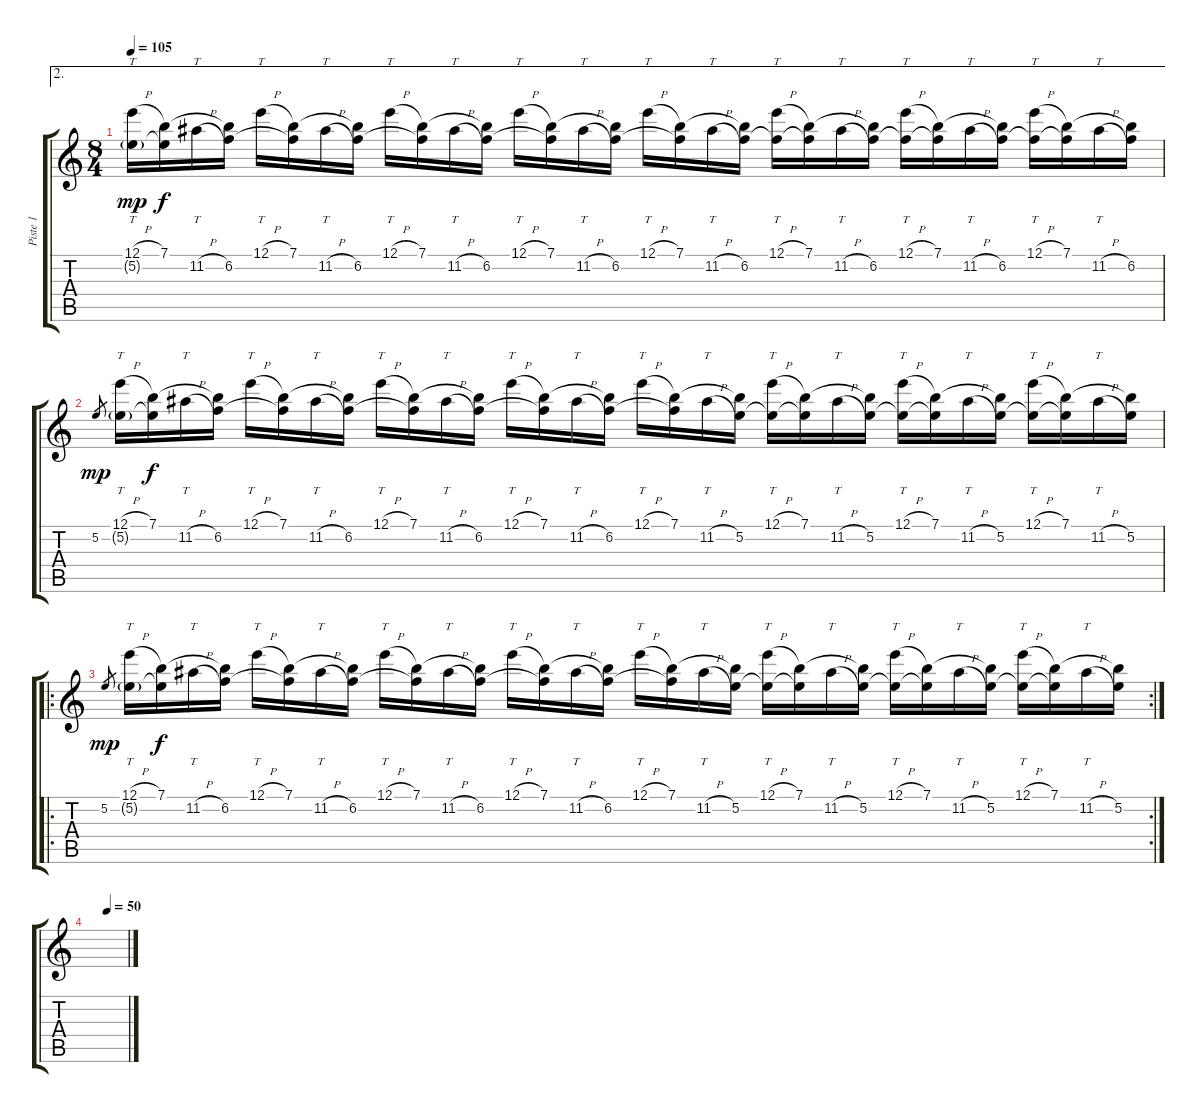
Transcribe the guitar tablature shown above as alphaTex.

\track ("Piste 1" "Piste 1") {instrument electricguitarjazz}
\staff {score tabs}
\tuning (E4 B3 G3 D3 A2 E2) {hide}
\ae 2
\ts (8 4)
\tempo 105
\clef g2
\ks c
(12.1{h} 5.2{g}).16{tt dy mp balance 0} (7.1 5.2{t}).16{dy f} 11.2{h}.16{tt} (7.1{t} 6.2).16 12.1{h}.16{tt} (7.1 6.2{t}).16 11.2{h}.16{tt} (7.1{t} 6.2).16 12.1{h}.16{tt} (7.1 6.2{t}).16 11.2{h}.16{tt} (7.1{t} 6.2).16 12.1{h}.16{tt} (7.1 6.2{t}).16 11.2{h}.16{tt} (7.1{t} 6.2).16 12.1{h}.16{tt} (7.1 6.2{t}).16 11.2{h}.16{tt} (7.1{t} 6.2).16 (12.1{h} 6.2{t}).16{tt} (7.1 6.2{t}).16 11.2{h}.16{tt} (7.1{t} 6.2).16 (12.1{h} 6.2{t}).16{tt} (7.1 6.2{t}).16 11.2{h}.16{tt} (7.1{t} 6.2).16 (12.1{h} 6.2{t}).16{tt} (7.1 6.2{t}).16 11.2{h}.16{tt} (7.1{t} 6.2).16 |
5.2.8{gr dy mp} (12.1{h} 5.2{g}).16{tt} (7.1 5.2{t}).16{dy f} 11.2{h}.16{tt} (7.1{t} 6.2).16 12.1{h}.16{tt} (7.1 6.2{t}).16 11.2{h}.16{tt} (7.1{t} 6.2).16 12.1{h}.16{tt} (7.1 6.2{t}).16 11.2{h}.16{tt} (7.1{t} 6.2).16 12.1{h}.16{tt} (7.1 6.2{t}).16 11.2{h}.16{tt} (7.1{t} 6.2).16 12.1{h}.16{tt} (7.1 6.2{t}).16 11.2{h}.16{tt} (7.1{t} 5.2).16 (12.1{h} 5.2{t}).16{tt} (7.1 5.2{t}).16 11.2{h}.16{tt} (7.1{t} 5.2).16 (12.1{h} 5.2{t}).16{tt} (7.1 5.2{t}).16 11.2{h}.16{tt} (7.1{t} 5.2).16 (12.1{h} 5.2{t}).16{tt} (7.1 5.2{t}).16 11.2{h}.16{tt} (7.1{t} 5.2).16 |
\ro
\rc 2
5.2.8{gr dy mp} (12.1{h} 5.2{g}).16{tt} (7.1 5.2{t}).16{dy f} 11.2{h}.16{tt} (7.1{t} 6.2).16 12.1{h}.16{tt} (7.1 6.2{t}).16 11.2{h}.16{tt} (7.1{t} 6.2).16 12.1{h}.16{tt} (7.1 6.2{t}).16 11.2{h}.16{tt} (7.1{t} 6.2).16 12.1{h}.16{tt} (7.1 6.2{t}).16 11.2{h}.16{tt} (7.1{t} 6.2).16 12.1{h}.16{tt} (7.1 6.2{t}).16 11.2{h}.16{tt} (7.1{t} 5.2).16 (12.1{h} 5.2{t}).16{tt} (7.1 5.2{t}).16 11.2{h}.16{tt} (7.1{t} 5.2).16 (12.1{h} 5.2{t}).16{tt} (7.1 5.2{t}).16 11.2{h}.16{tt} (7.1{t} 5.2).16 (12.1{h} 5.2{t}).16{tt} (7.1 5.2{t}).16 11.2{h}.16{tt} (7.1{t} 5.2).16 |
\tempo (50 0.5)
